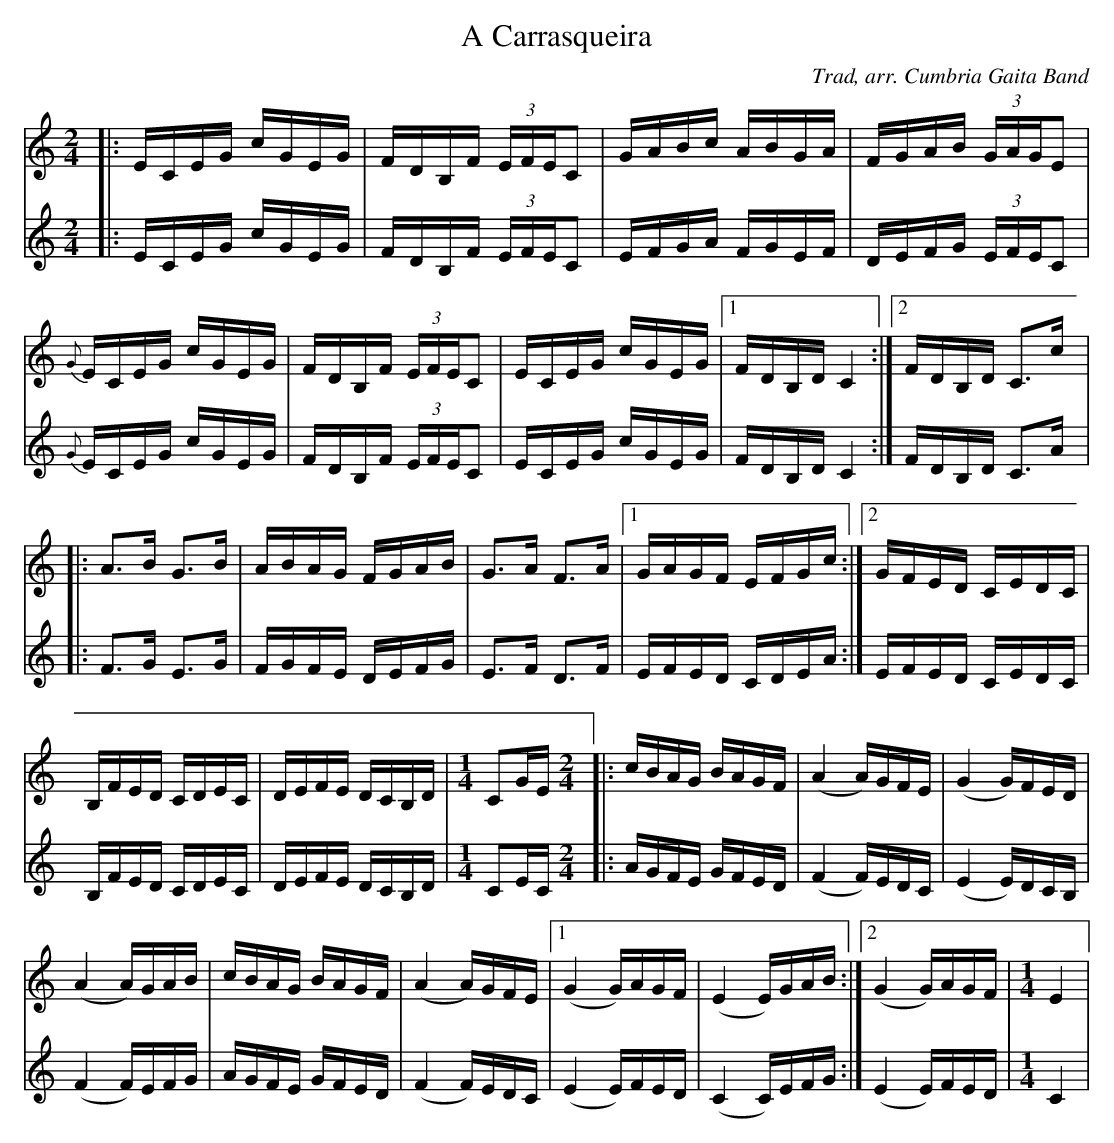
X:1
T:A Carrasqueira
C:Trad, arr. Cumbria Gaita Band
M:2/4
L:1/16
K:Cmaj
|:ECEG cGEG |FDB,F (3EFEC2 |GABc ABGA |FGAB (3GAGE2 |
{G}ECEG cGEG |FDB,F (3EFEC2 |ECEG cGEG |  [1FDB,D C4 :|  [2FDB,D C3c |
|:A3B G3B |ABAG FGAB |G3A F3A |  [1GAGF EFGc :|  [2GFED CEDC |
B,FED CDEC |DEFE DCB,D |\
M:1/4
C2GE \
M:2/4
|:cBAG BAGF |(A4 A)GFE |(G4 G)FED |
(A4 A)GAB |cBAG BAGF |(A4 A)GFE |  [1(G4 G)AGF |(E4 E)GAB :|  [2(G4 G)AGF |\
M:1/4
E4 |
V:2
|:ECEG cGEG |FDB,F (3EFEC2 |EFGA FGEF |DEFG (3EFEC2 |
{G}ECEG cGEG |FDB,F (3EFEC2 |ECEG cGEG | FDB,D C4 :| FDB,D C3A |:
F3G E3G |FGFE DEFG |E3F D3F |EFED CDEA :|EFED CEDC |
B,FED CDEC |DEFE DCB,D |\
M:1/4
C2EC \
M:2/4
|:AGFE GFED |(F4 F)EDC |(E4 E)DCB, |
(F4 F)EFG |AGFE GFED |(F4 F)EDC |(E4 E)FED |(C4 C)EFG :|(E4 E)FED |\
M:1/4
C4 |
